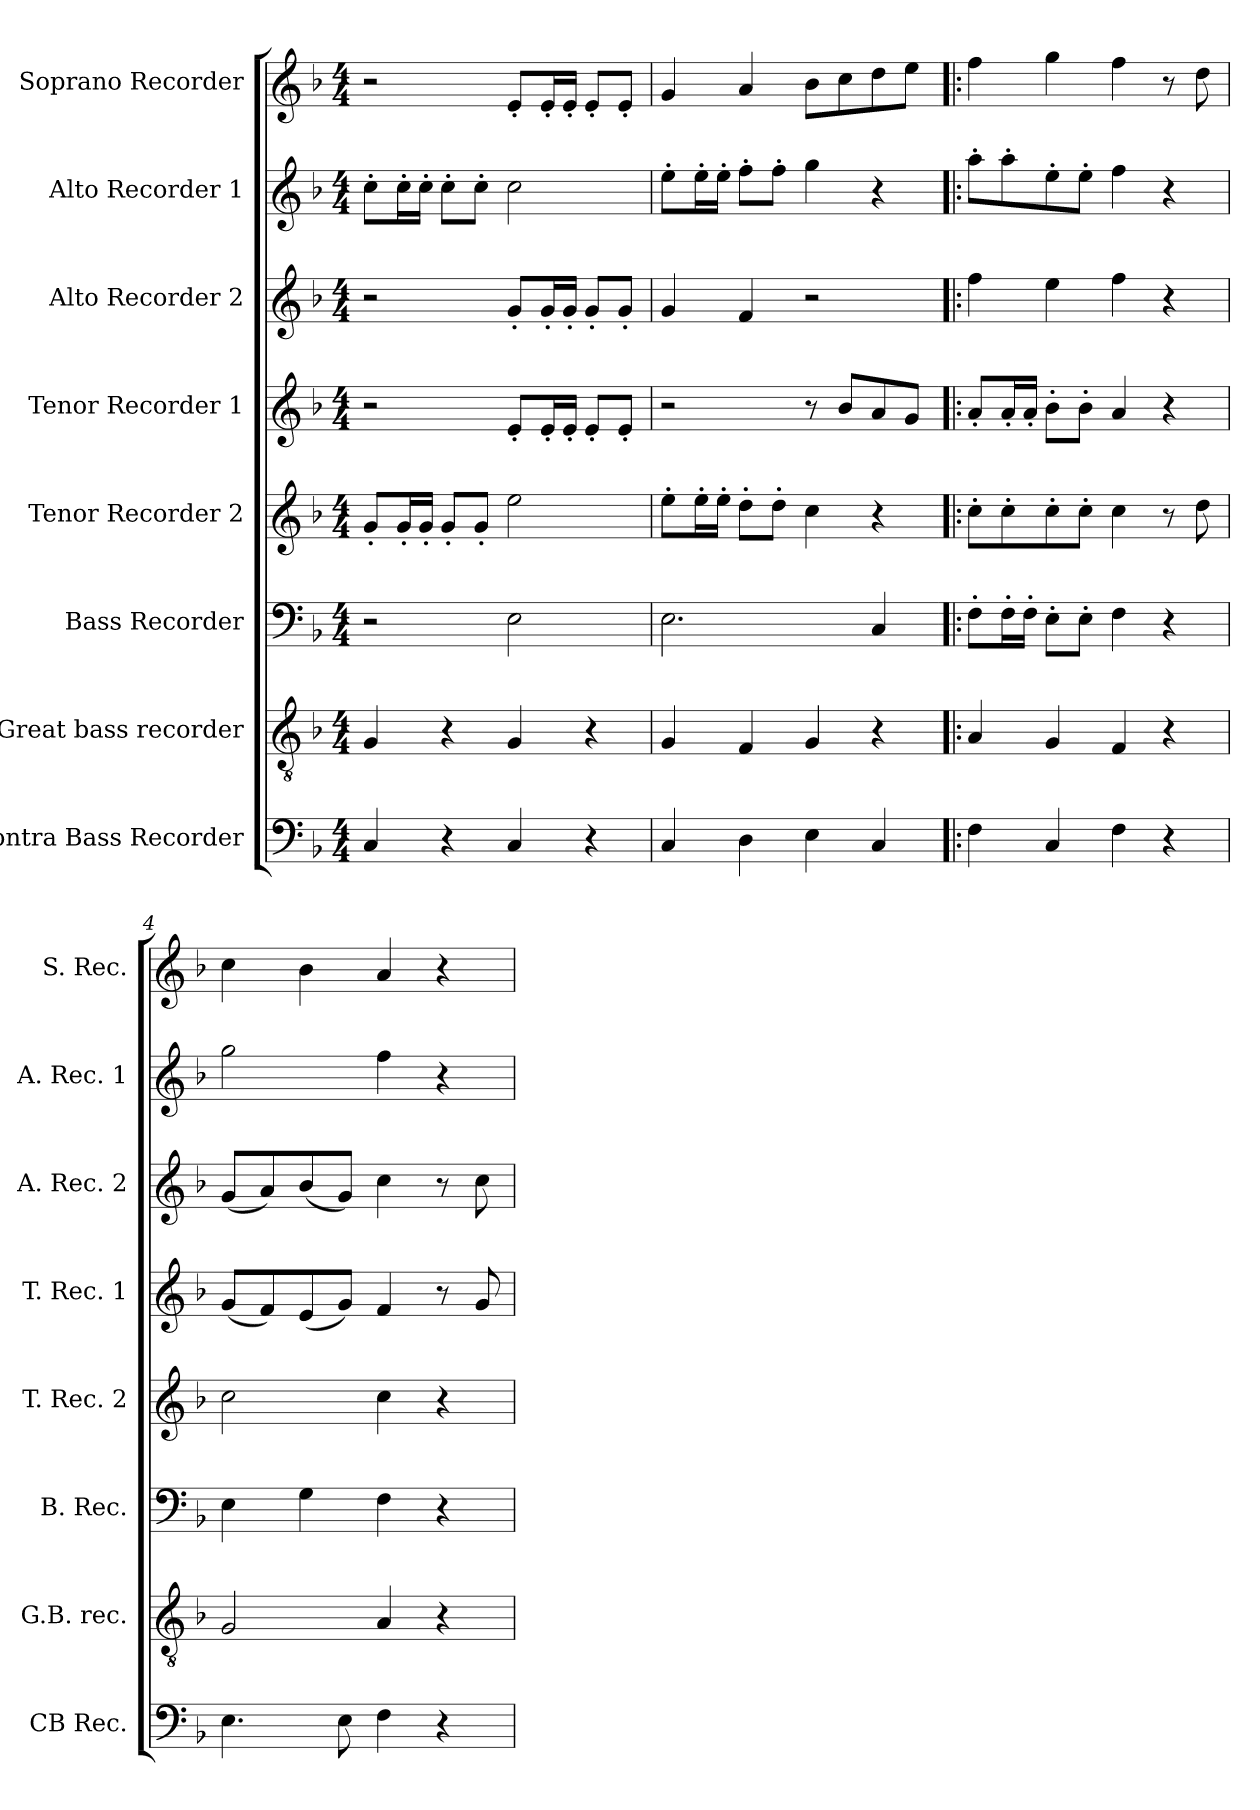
**kern	**kern	**kern	**kern	**kern	**kern	**kern	**kern
*part8	*part7	*part6	*part5	*part4	*part3	*part2	*part1
*staff8	*staff7	*staff6	*staff5	*staff4	*staff3	*staff2	*staff1
*I"Contra Bass Recorder	*I"Great bass recorder	*I"Bass Recorder	*I"Tenor Recorder 2	*I"Tenor Recorder 1	*I"Alto Recorder 2	*I"Alto Recorder 1	*I"Soprano Recorder
*I'CB Rec.	*I'G.B. rec.	*I'B. Rec.	*I'T. Rec.  2	*I'T. Rec.  1	*I'A. Rec.  2	*I'A. Rec.  1	*I'S. Rec.
*clefF4	*clefGv2	*clefF4	*clefG2	*clefG2	*clefG2	*clefG2	*clefG2
*	*	*ITrd-7c-12	*	*	*	*	*ITrd-7c-12
*k[b-]	*k[b-]	*k[b-]	*k[b-]	*k[b-]	*k[b-]	*k[b-]	*k[b-]
*F:	*F:	*F:	*F:	*F:	*F:	*F:	*F:
*M4/4	*M4/4	*M4/4	*M4/4	*M4/4	*M4/4	*M4/4	*M4/4
*MM95	*MM95	*MM95	*MM95	*MM95	*MM95	*MM95	*MM95
=1	=1	=1	=1	=1	=1	=1	=1
4C/	4G/	2r	8g'</L	2r	2r	8cc'>\L	2r
.	.	.	16g'</L	.	.	16cc'>\L	.
.	.	.	16g'</JJ	.	.	16cc'>\JJ	.
4r	4r	.	8g'</L	.	.	8cc'>\L	.
.	.	.	8g'</J	.	.	8cc'>\J	.
4C/	4G/	2e\	2ee\	8e'</L	8g'</L	2cc\	8ee'</L
.	.	.	.	16e'</L	16g'</L	.	16ee'</L
.	.	.	.	16e'</JJ	16g'</JJ	.	16ee'</JJ
4r	4r	.	.	8e'</L	8g'</L	.	8ee'</L
.	.	.	.	8e'</J	8g'</J	.	8ee'</J
=2	=2	=2	=2	=2	=2	=2	=2
4C</	4G</	2.e\	8ee'>\L	2r	4g/	8ee'>\L	4gg/
.	.	.	16ee'>\L	.	.	16ee'>\L	.
.	.	.	16ee'>\JJ	.	.	16ee'>\JJ	.
4D>\	4F</	.	8dd'>\L	.	4f/	8ff'>\L	4aa/
.	.	.	8dd'>\J	.	.	8ff'>\J	.
4E>\	4G</	.	4cc\	8r	2r	4gg\	8bb-\L
.	.	.	.	8b-/L	.	.	8ccc\
4C/	4r	4c/	4r	8a/	.	4r	8ddd\
.	.	.	.	8g/J	.	.	8eee\J
=3!|:	=3!|:	=3!|:	=3!|:	=3!|:	=3!|:	=3!|:	=3!|:
4F>\	4A</	8f'>\L	8cc'>\L	8a'</L	4ff\	8aa'>\L	4fff\
.	.	16f'>\L	8cc'>\	16a'</L	.	8aa'>\	.
.	.	16f'>\JJ	.	16a'</JJ	.	.	.
4C</	4G</	8e'>\L	8cc'>\	8b-'>\L	4ee\	8ee'>\	4ggg\
.	.	8e'>\J	8cc'>\J	8b-'>\J	.	8ee'>\J	.
4F>\	4F</	4f\	4cc\	4a/	4ff\	4ff\	4fff\
4r	4r	4r	8r	4r	4r	4r	8r
.	.	.	8dd\	.	.	.	8ddd\
=4	=4	=4	=4	=4	=4	=4	=4
4.E\	2G/	4e\	2cc\	(<8g/L	(<8g/L	2gg\	4ccc\
.	.	.	.	8f/)	8a/)	.	.
.	.	4g\	.	(<8e/	(<8b-/	.	4bb-\
8E\	.	.	.	8g/J)	8g/J)	.	.
4F\	4A/	4f\	4cc\	4f/	4cc\	4ff\	4aa/
4r	4r	4r	4r	8r	8r	4r	4r
.	.	.	.	8g/	8cc\	.	.
=	=	=	=	=	=	=	=
*-	*-	*-	*-	*-	*-	*-	*-
